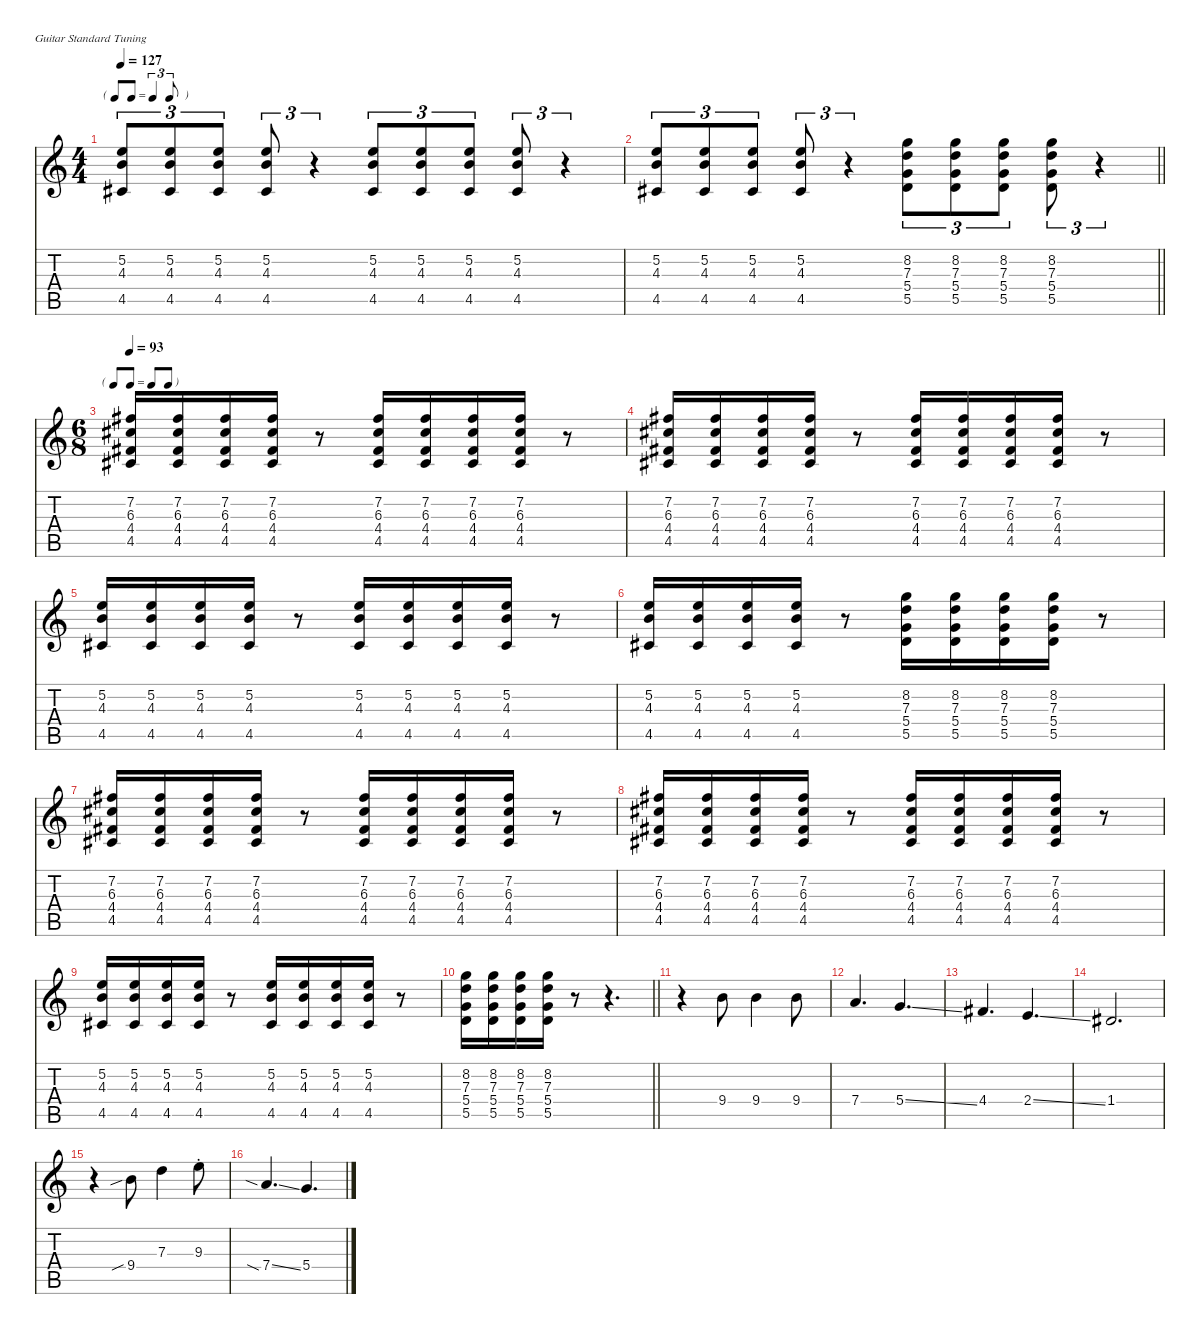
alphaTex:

\defaultSystemsLayout 4
\hideDynamics
\bracketExtendMode nobrackets
\singleTrackTrackNamePolicy hidden
\multiTrackTrackNamePolicy hidden
\firstSystemTrackNameMode fullname
\firstSystemTrackNameOrientation horizontal
\otherSystemsTrackNameOrientation horizontal
\track ("Rhythm Guitar 1 [Mikael Akerfeldt + Pete" "dist.guit.") {defaultSystemsLayout 4 mute instrument distortionguitar}
\staff {score tabs}
\tuning (E4 B3 G3 D3 A2 E2)
\ts (4 4)
\tf triplet8th
\tempo 127
\clef g2
\ks c
(5.2 4.3 4.5{acc #}).8{tu (3 2) dy f beam Up} (5.2 4.3 4.5{acc #}).8{tu (3 2) beam Up} (5.2 4.3 4.5{acc #}).8{tu (3 2) beam Up} (5.2 4.3 4.5{acc #}).8{tu (3 2) beam Up} r.4{tu (3 2) beam Up} (5.2 4.3 4.5{acc #}).8{tu (3 2) beam Up} (5.2 4.3 4.5{acc #}).8{tu (3 2) beam Up} (5.2 4.3 4.5{acc #}).8{tu (3 2) beam Up} (5.2 4.3 4.5{acc #}).8{tu (3 2) beam Up} r.4{tu (3 2) beam Up} |
\barLineRight lightlight
(5.2 4.3 4.5{acc #}).8{tu (3 2) beam Up} (5.2 4.3 4.5{acc #}).8{tu (3 2) beam Up} (5.2 4.3 4.5{acc #}).8{tu (3 2) beam Up} (5.2 4.3 4.5{acc #}).8{tu (3 2) beam Up} r.4{tu (3 2) beam Up} (8.2 7.3 5.4 5.5).8{tu (3 2) beam Down} (8.2 7.3 5.4 5.5).8{tu (3 2) beam Down} (8.2 7.3 5.4 5.5).8{tu (3 2) beam Down} (8.2 7.3 5.4 5.5).8{tu (3 2) beam Down} r.4{tu (3 2) beam Down} |
\ts (6 8)
\beaming (8 3 3)
\tf none
\tempo 93
(7.2{acc #} 6.3{acc #} 4.4{acc #} 4.5{acc #}).16{beam Up} (7.2{acc #} 6.3{acc #} 4.4{acc #} 4.5{acc #}).16{beam Up} (7.2{acc #} 6.3{acc #} 4.4{acc #} 4.5{acc #}).16{beam Up} (7.2{acc #} 6.3{acc #} 4.4{acc #} 4.5{acc #}).16{beam Up} r.8{beam Up} (7.2{acc #} 6.3{acc #} 4.4{acc #} 4.5{acc #}).16{beam Up} (7.2{acc #} 6.3{acc #} 4.4{acc #} 4.5{acc #}).16{beam Up} (7.2{acc #} 6.3{acc #} 4.4{acc #} 4.5{acc #}).16{beam Up} (7.2{acc #} 6.3{acc #} 4.4{acc #} 4.5{acc #}).16{beam Up} r.8{beam Up} |
(7.2{acc #} 6.3{acc #} 4.4{acc #} 4.5{acc #}).16{beam Up} (7.2{acc #} 6.3{acc #} 4.4{acc #} 4.5{acc #}).16{beam Up} (7.2{acc #} 6.3{acc #} 4.4{acc #} 4.5{acc #}).16{beam Up} (7.2{acc #} 6.3{acc #} 4.4{acc #} 4.5{acc #}).16{beam Up} r.8{beam Up} (7.2{acc #} 6.3{acc #} 4.4{acc #} 4.5{acc #}).16{beam Up} (7.2{acc #} 6.3{acc #} 4.4{acc #} 4.5{acc #}).16{beam Up} (7.2{acc #} 6.3{acc #} 4.4{acc #} 4.5{acc #}).16{beam Up} (7.2{acc #} 6.3{acc #} 4.4{acc #} 4.5{acc #}).16{beam Up} r.8{beam Up} |
(5.2 4.3 4.5{acc #}).16{beam Up} (5.2 4.3 4.5{acc #}).16{beam Up} (5.2 4.3 4.5{acc #}).16{beam Up} (5.2 4.3 4.5{acc #}).16{beam Up} r.8{beam Up} (5.2 4.3 4.5{acc #}).16{beam Up} (5.2 4.3 4.5{acc #}).16{beam Up} (5.2 4.3 4.5{acc #}).16{beam Up} (5.2 4.3 4.5{acc #}).16{beam Up} r.8{beam Up} |
(5.2 4.3 4.5{acc #}).16{beam Up} (5.2 4.3 4.5{acc #}).16{beam Up} (5.2 4.3 4.5{acc #}).16{beam Up} (5.2 4.3 4.5{acc #}).16{beam Up} r.8{beam Up} (8.2 7.3 5.4 5.5).16{beam Down} (8.2 7.3 5.4 5.5).16{beam Down} (8.2 7.3 5.4 5.5).16{beam Down} (8.2 7.3 5.4 5.5).16{beam Down} r.8{beam Down} |
(7.2{acc #} 6.3{acc #} 4.4{acc #} 4.5{acc #}).16{beam Up} (7.2{acc #} 6.3{acc #} 4.4{acc #} 4.5{acc #}).16{beam Up} (7.2{acc #} 6.3{acc #} 4.4{acc #} 4.5{acc #}).16{beam Up} (7.2{acc #} 6.3{acc #} 4.4{acc #} 4.5{acc #}).16{beam Up} r.8{beam Up} (7.2{acc #} 6.3{acc #} 4.4{acc #} 4.5{acc #}).16{beam Up} (7.2{acc #} 6.3{acc #} 4.4{acc #} 4.5{acc #}).16{beam Up} (7.2{acc #} 6.3{acc #} 4.4{acc #} 4.5{acc #}).16{beam Up} (7.2{acc #} 6.3{acc #} 4.4{acc #} 4.5{acc #}).16{beam Up} r.8{beam Up} |
(7.2{acc #} 6.3{acc #} 4.4{acc #} 4.5{acc #}).16{beam Up} (7.2{acc #} 6.3{acc #} 4.4{acc #} 4.5{acc #}).16{beam Up} (7.2{acc #} 6.3{acc #} 4.4{acc #} 4.5{acc #}).16{beam Up} (7.2{acc #} 6.3{acc #} 4.4{acc #} 4.5{acc #}).16{beam Up} r.8{beam Up} (7.2{acc #} 6.3{acc #} 4.4{acc #} 4.5{acc #}).16{beam Up} (7.2{acc #} 6.3{acc #} 4.4{acc #} 4.5{acc #}).16{beam Up} (7.2{acc #} 6.3{acc #} 4.4{acc #} 4.5{acc #}).16{beam Up} (7.2{acc #} 6.3{acc #} 4.4{acc #} 4.5{acc #}).16{beam Up} r.8{beam Up} |
(5.2 4.3 4.5{acc #}).16{beam Up} (5.2 4.3 4.5{acc #}).16{beam Up} (5.2 4.3 4.5{acc #}).16{beam Up} (5.2 4.3 4.5{acc #}).16{beam Up} r.8{beam Up} (5.2 4.3 4.5{acc #}).16{beam Up} (5.2 4.3 4.5{acc #}).16{beam Up} (5.2 4.3 4.5{acc #}).16{beam Up} (5.2 4.3 4.5{acc #}).16{beam Up} r.8{beam Up} |
\barLineRight lightlight
(8.2 7.3 5.4 5.5).16{beam Down} (8.2 7.3 5.4 5.5).16{beam Down} (8.2 7.3 5.4 5.5).16{beam Down} (8.2 7.3 5.4 5.5).16{beam Down} r.8{beam Down} r.4{d beam Down} |
r.4{beam Down} 9.4.8{dy p beam Down} 9.4.4{beam Down} 9.4.8{beam Down} |
7.4.4{d beam Up} 5.4{ss}.4{d beam Up} |
4.4{acc #}.4{d beam Up} 2.4{ss}.4{d beam Up} |
1.4{acc #}.2{d beam Up} |
r.4{beam Down} 9.4{sib}.8{beam Down} 7.3.4{beam Down} 9.3{st}.8{beam Down} |
7.4{sia ss}.4{d beam Up} 5.4.4{d beam Up}
